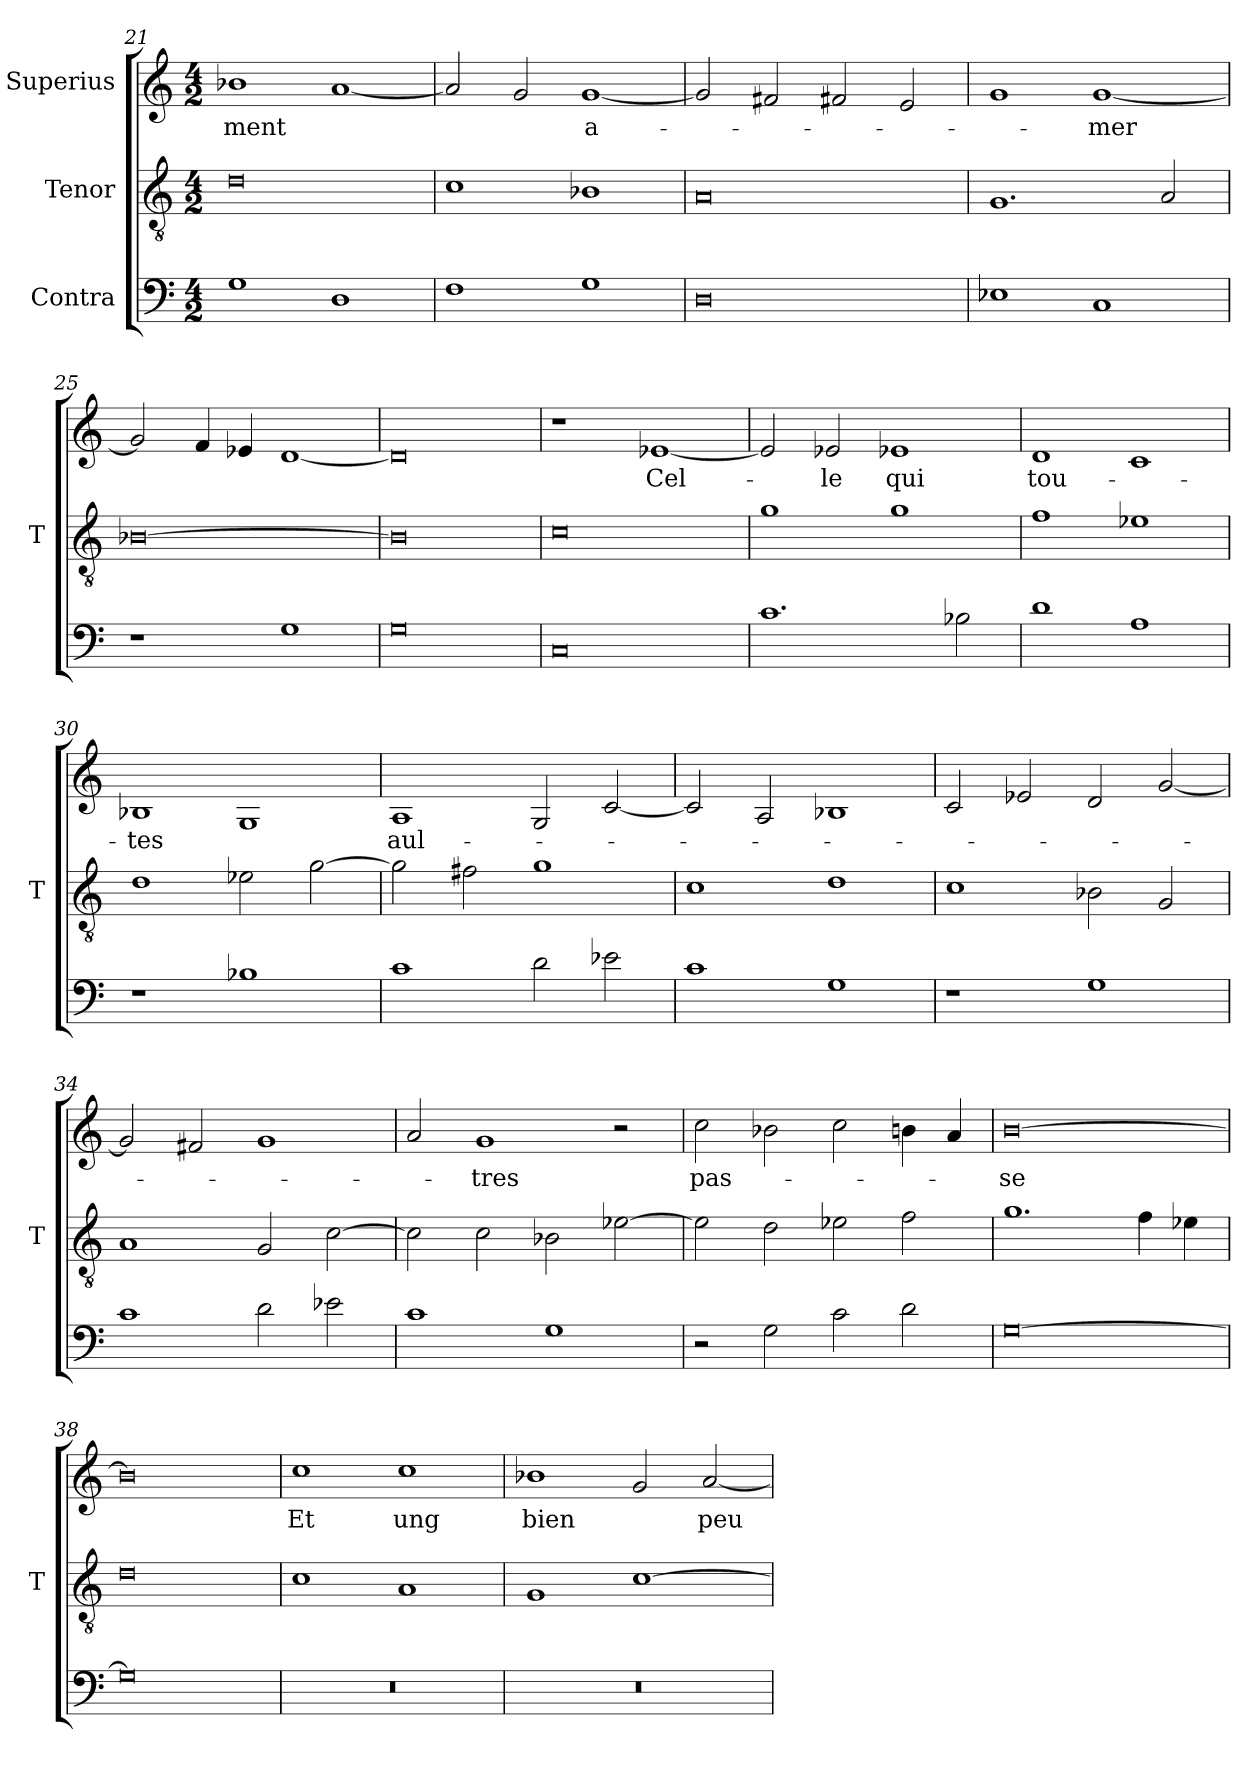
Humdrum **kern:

**kern	**kern	**kern	**text
*part3	*part2	*part1	*part1
*staff3	*staff2	*staff1	*staff1
*I"Contra	*I"Tenor	*I"Superius	*
*	*I'T	*	*
*clefF4	*clefGv2	*clefG2	*
*M4/2	*M4/2	*M4/2	*
=21	=21	=21	=21
1G	0d	1b-X	-ment
1D	.	[1a	.
=22	=22	=22	=22
1F	1c	2a]	.
.	.	2g	.
1G	1B-X	[1g	a-
=23	=23	=23	=23
0D	0A	2g]	.
.	.	2f#X	.
.	.	2f#X	.
.	.	2e	.
=24	=24	=24	=24
1E-X	1.G	1g	.
1C	.	[1g	-mer
.	2A	.	.
=25	=25	=25	=25
1r	[0B-X	2g]	.
.	.	4f	.
.	.	4e-X	.
1G	.	[1d	.
=26	=26	=26	=26
0G	0B-]	0d]	.
=27	=27	=27	=27
0C	0c	1r	.
.	.	[1e-X	Cel-
=28	=28	=28	=28
1.c	1g	2e-]	.
.	.	2e-X	-le
.	1g	1e-X	-qui
2B-X	.	.	.
=29	=29	=29	=29
1d	1f	1d	tou-
1A	1e-X	1c	.
=30	=30	=30	=30
1r	1d	1B-X	-tes
1B-X	2e-X	1G	.
.	[2g	.	.
=31	=31	=31	=31
1c	2g]	1A	aul-
.	2f#X	.	.
2d	1g	2G	.
2e-X	.	[2c	.
=32	=32	=32	=32
1c	1c	2c]	.
.	.	2A	.
1G	1d	1B-X	.
=33	=33	=33	=33
1r	1c	2c	.
.	.	2e-X	.
1G	2B-X	2d	.
.	2G	[2g	.
=34	=34	=34	=34
1c	1A	2g]	.
.	.	2f#X	.
2d	2G	1g	.
2e-X	[2c	.	.
=35	=35	=35	=35
1c	2c]	2a	.
.	2c	1g	-tres
1G	2B-X	.	.
.	[2e-X	2r	.
=36	=36	=36	=36
2r	2e-]	2cc	pas-
2G	2d	2b-X	.
2c	2e-X	2cc	.
2d	2f	4b	.
.	.	4a	.
=37	=37	=37	=37
[0G	1.g	[0b	-se
.	4f	.	.
.	4e-X	.	.
=38	=38	=38	=38
0G]	0d	0b]	.
=39	=39	=39	=39
0r	1c	1cc	-Et
.	1A	1cc	-ung
=40	=40	=40	=40
0r	1G	1b-X	-bien
.	[1c	2g	.
.	.	[2a	-peu
=	=	=	=
*-	*-	*-	*-
